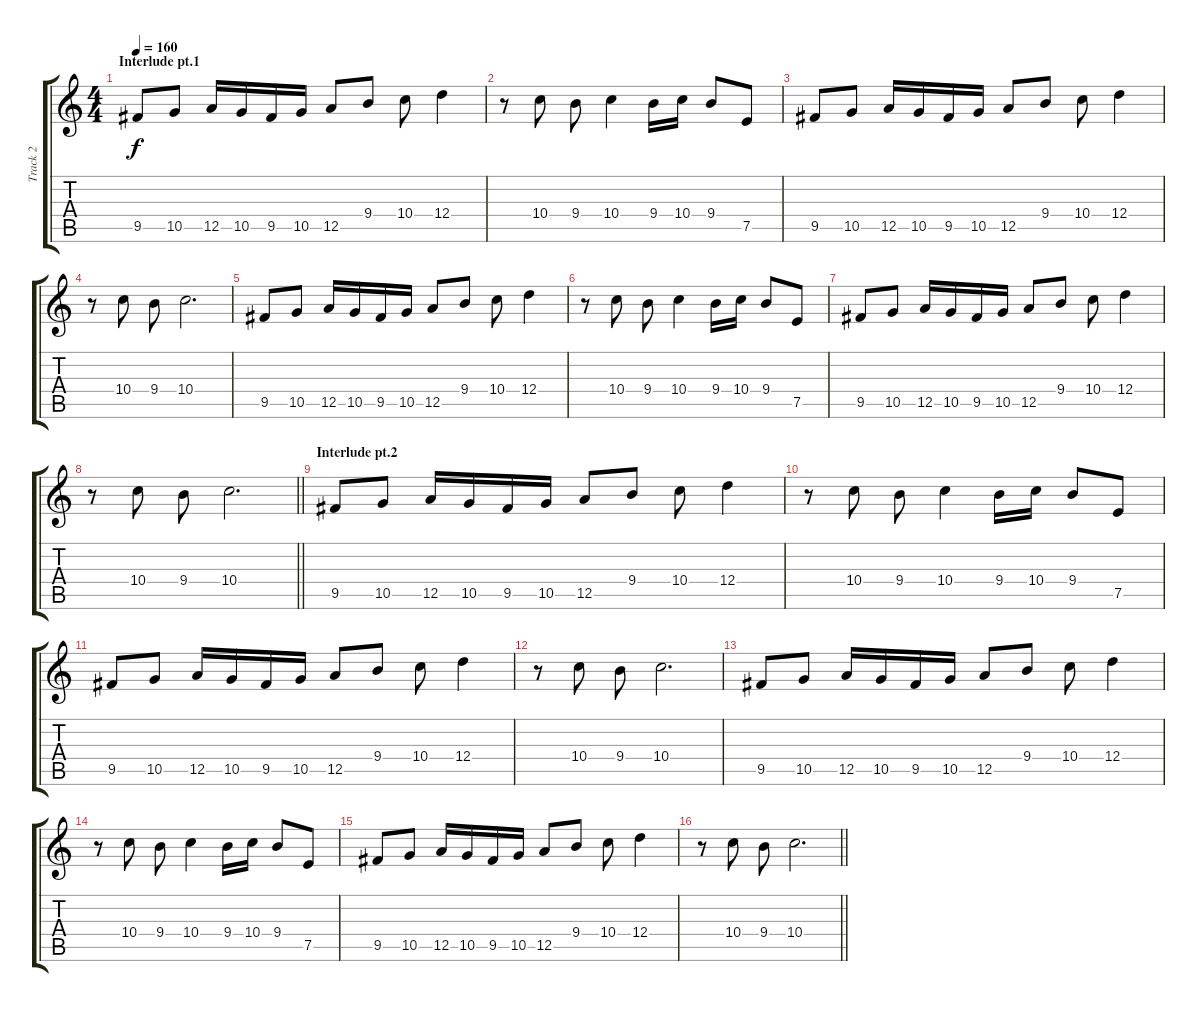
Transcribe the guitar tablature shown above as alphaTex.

\track ("Track 2" "Track 2") {instrument distortionguitar}
\staff {score tabs}
\tuning (E4 B3 G3 D3 A2 E2) {hide}
\ts (4 4)
\section ("" "Interlude pt.1")
\tempo 160
\clef g2
\ks c
9.5.8{dy f} 10.5.8 12.5.16 10.5.16 9.5.16 10.5.16 12.5.8 9.4.8 10.4.8 12.4.4 |
r.8 10.4.8 9.4.8 10.4.4 9.4.16 10.4.16 9.4.8 7.5.8 |
9.5.8 10.5.8 12.5.16 10.5.16 9.5.16 10.5.16 12.5.8 9.4.8 10.4.8 12.4.4 |
r.8 10.4.8 9.4.8 10.4.2{d} |
9.5.8 10.5.8 12.5.16 10.5.16 9.5.16 10.5.16 12.5.8 9.4.8 10.4.8 12.4.4 |
r.8 10.4.8 9.4.8 10.4.4 9.4.16 10.4.16 9.4.8 7.5.8 |
9.5.8 10.5.8 12.5.16 10.5.16 9.5.16 10.5.16 12.5.8 9.4.8 10.4.8 12.4.4 |
\barLineRight lightlight
r.8 10.4.8 9.4.8 10.4.2{d} |
\section ("" "Interlude pt.2")
9.5.8 10.5.8 12.5.16 10.5.16 9.5.16 10.5.16 12.5.8 9.4.8 10.4.8 12.4.4 |
r.8 10.4.8 9.4.8 10.4.4 9.4.16 10.4.16 9.4.8 7.5.8 |
9.5.8 10.5.8 12.5.16 10.5.16 9.5.16 10.5.16 12.5.8 9.4.8 10.4.8 12.4.4 |
r.8 10.4.8 9.4.8 10.4.2{d} |
9.5.8 10.5.8 12.5.16 10.5.16 9.5.16 10.5.16 12.5.8 9.4.8 10.4.8 12.4.4 |
r.8 10.4.8 9.4.8 10.4.4 9.4.16 10.4.16 9.4.8 7.5.8 |
9.5.8 10.5.8 12.5.16 10.5.16 9.5.16 10.5.16 12.5.8 9.4.8 10.4.8 12.4.4 |
\barLineRight lightlight
r.8 10.4.8 9.4.8 10.4.2{d}
